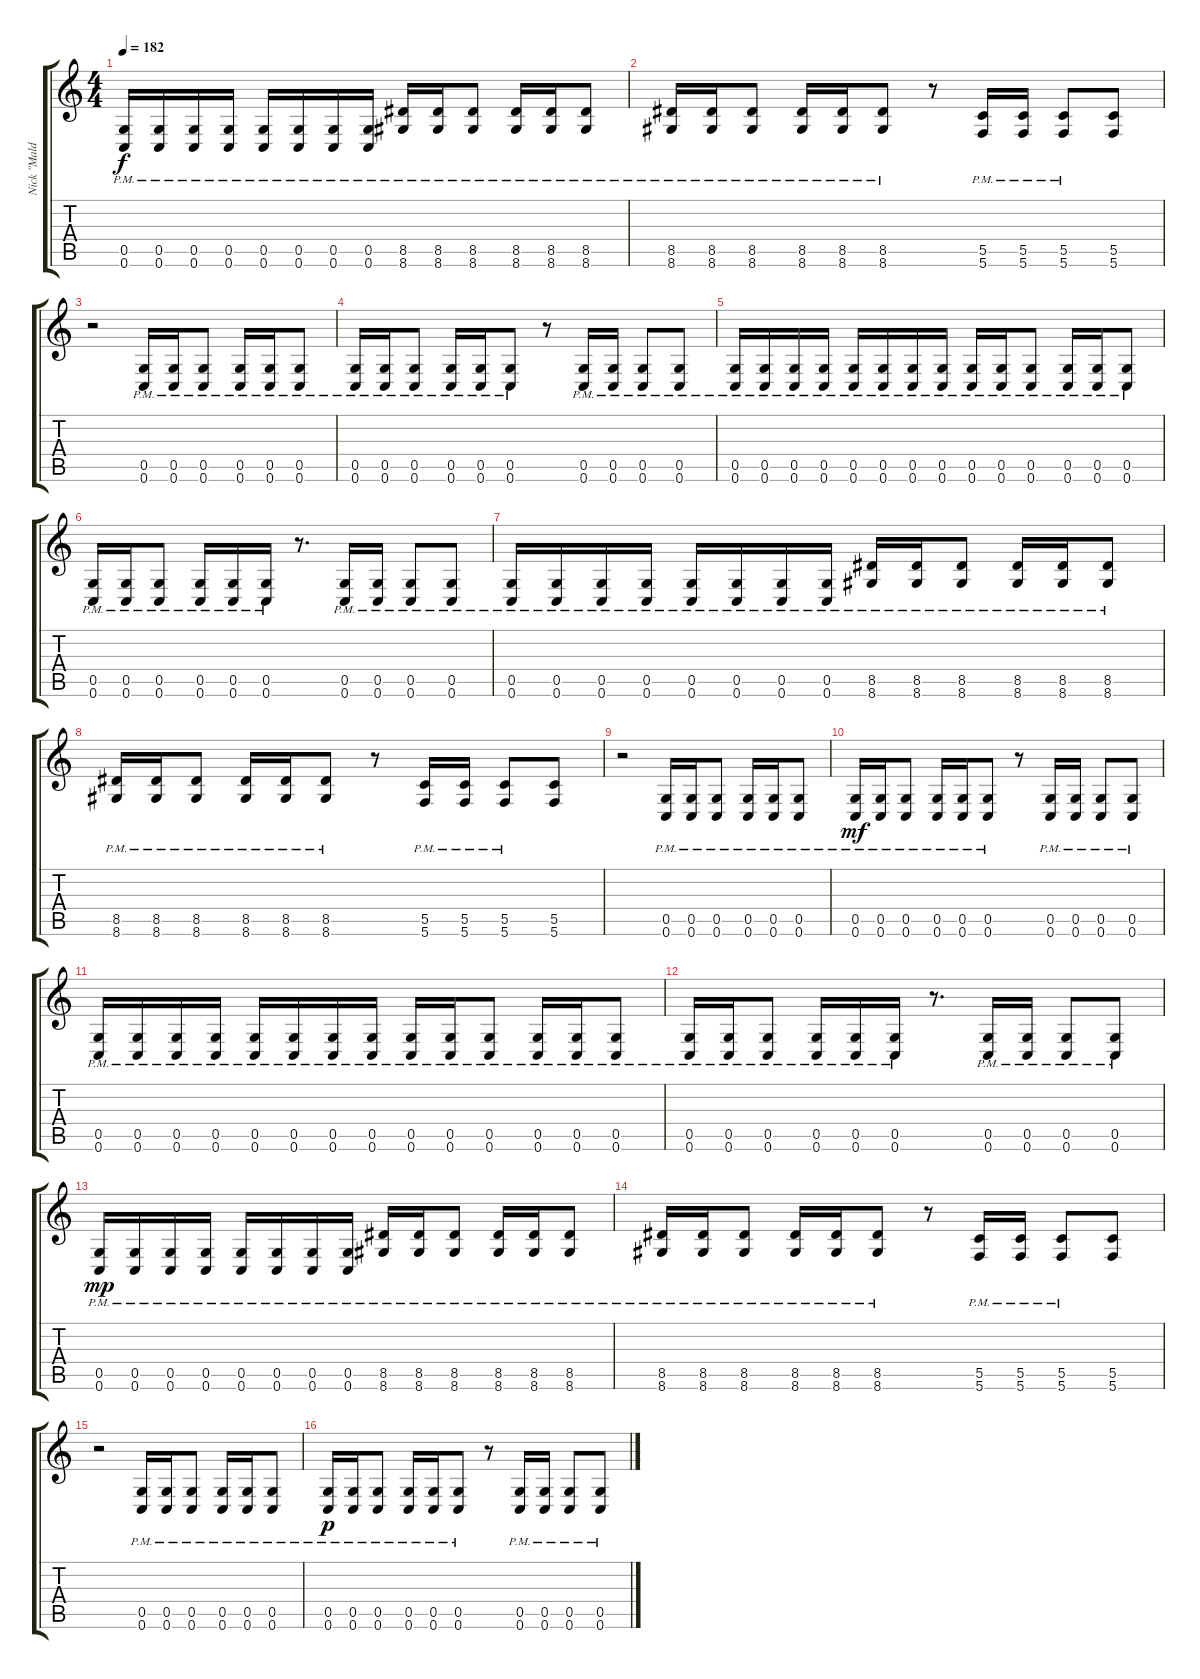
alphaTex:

\track ("Nick \"Maldy\" Maldonado" "Nick \"Mald") {instrument overdrivenguitar}
\staff {score tabs}
\tuning (D4 A3 F3 C3 G2 C2) {hide}
\ts (4 4)
\tempo 182
\clef g2
\ks c
(0.5{pm} 0.6{pm}).16{dy f} (0.5{pm} 0.6{pm}).16 (0.5{pm} 0.6{pm}).16 (0.5{pm} 0.6{pm}).16 (0.5{pm} 0.6{pm}).16 (0.5{pm} 0.6{pm}).16 (0.5{pm} 0.6{pm}).16 (0.5{pm} 0.6{pm}).16 (8.5{pm} 8.6{pm}).16 (8.5{pm} 8.6{pm}).16 (8.5{pm} 8.6{pm}).8 (8.5{pm} 8.6{pm}).16 (8.5{pm} 8.6{pm}).16 (8.5{pm} 8.6{pm}).8 |
(8.5{pm} 8.6{pm}).16 (8.5{pm} 8.6{pm}).16 (8.5{pm} 8.6{pm}).8 (8.5{pm} 8.6{pm}).16 (8.5{pm} 8.6{pm}).16 (8.5{pm} 8.6{pm}).8 r.8 (5.5{pm} 5.6{pm}).16 (5.5{pm} 5.6{pm}).16 (5.5{pm} 5.6{pm}).8 (5.5 5.6).8 |
r.2 (0.5{pm} 0.6{pm}).16 (0.5{pm} 0.6{pm}).16 (0.5{pm} 0.6{pm}).8 (0.5{pm} 0.6{pm}).16 (0.5{pm} 0.6{pm}).16 (0.5{pm} 0.6{pm}).8 |
(0.5{pm} 0.6{pm}).16 (0.5{pm} 0.6{pm}).16 (0.5{pm} 0.6{pm}).8 (0.5{pm} 0.6{pm}).16 (0.5{pm} 0.6{pm}).16 (0.5{pm} 0.6{pm}).8 r.8 (0.5{pm} 0.6{pm}).16 (0.5{pm} 0.6{pm}).16 (0.5{pm} 0.6{pm}).8 (0.5{pm} 0.6{pm}).8 |
(0.5{pm} 0.6{pm}).16 (0.5{pm} 0.6{pm}).16 (0.5{pm} 0.6{pm}).16 (0.5{pm} 0.6{pm}).16 (0.5{pm} 0.6{pm}).16 (0.5{pm} 0.6{pm}).16 (0.5{pm} 0.6{pm}).16 (0.5{pm} 0.6{pm}).16 (0.5{pm} 0.6{pm}).16 (0.5{pm} 0.6{pm}).16 (0.5{pm} 0.6{pm}).8 (0.5{pm} 0.6{pm}).16 (0.5{pm} 0.6{pm}).16 (0.5{pm} 0.6{pm}).8 |
(0.5{pm} 0.6{pm}).16 (0.5{pm} 0.6{pm}).16 (0.5{pm} 0.6{pm}).8 (0.5{pm} 0.6{pm}).16 (0.5{pm} 0.6{pm}).16 (0.5{pm} 0.6{pm}).16 r.8{d} (0.5{pm} 0.6{pm}).16 (0.5{pm} 0.6{pm}).16 (0.5{pm} 0.6{pm}).8 (0.5{pm} 0.6{pm}).8 |
(0.5{pm} 0.6{pm}).16 (0.5{pm} 0.6{pm}).16 (0.5{pm} 0.6{pm}).16 (0.5{pm} 0.6{pm}).16 (0.5{pm} 0.6{pm}).16 (0.5{pm} 0.6{pm}).16 (0.5{pm} 0.6{pm}).16 (0.5{pm} 0.6{pm}).16 (8.5{pm} 8.6{pm}).16 (8.5{pm} 8.6{pm}).16 (8.5{pm} 8.6{pm}).8 (8.5{pm} 8.6{pm}).16 (8.5{pm} 8.6{pm}).16 (8.5{pm} 8.6{pm}).8 |
(8.5{pm} 8.6{pm}).16 (8.5{pm} 8.6{pm}).16 (8.5{pm} 8.6{pm}).8 (8.5{pm} 8.6{pm}).16 (8.5{pm} 8.6{pm}).16 (8.5{pm} 8.6{pm}).8 r.8 (5.5{pm} 5.6{pm}).16 (5.5{pm} 5.6{pm}).16 (5.5{pm} 5.6{pm}).8 (5.5 5.6).8 |
r.2 (0.5{pm} 0.6{pm}).16 (0.5{pm} 0.6{pm}).16 (0.5{pm} 0.6{pm}).8 (0.5{pm} 0.6{pm}).16 (0.5{pm} 0.6{pm}).16 (0.5{pm} 0.6{pm}).8 |
(0.5{pm} 0.6{pm}).16{dy mf} (0.5{pm} 0.6{pm}).16 (0.5{pm} 0.6{pm}).8 (0.5{pm} 0.6{pm}).16 (0.5{pm} 0.6{pm}).16 (0.5{pm} 0.6{pm}).8 r.8 (0.5{pm} 0.6{pm}).16 (0.5{pm} 0.6{pm}).16 (0.5{pm} 0.6{pm}).8 (0.5{pm} 0.6{pm}).8 |
(0.5{pm} 0.6{pm}).16 (0.5{pm} 0.6{pm}).16 (0.5{pm} 0.6{pm}).16 (0.5{pm} 0.6{pm}).16 (0.5{pm} 0.6{pm}).16 (0.5{pm} 0.6{pm}).16 (0.5{pm} 0.6{pm}).16 (0.5{pm} 0.6{pm}).16 (0.5{pm} 0.6{pm}).16 (0.5{pm} 0.6{pm}).16 (0.5{pm} 0.6{pm}).8 (0.5{pm} 0.6{pm}).16 (0.5{pm} 0.6{pm}).16 (0.5{pm} 0.6{pm}).8 |
(0.5{pm} 0.6{pm}).16 (0.5{pm} 0.6{pm}).16 (0.5{pm} 0.6{pm}).8 (0.5{pm} 0.6{pm}).16 (0.5{pm} 0.6{pm}).16 (0.5{pm} 0.6{pm}).16 r.8{d} (0.5{pm} 0.6{pm}).16 (0.5{pm} 0.6{pm}).16 (0.5{pm} 0.6{pm}).8 (0.5{pm} 0.6{pm}).8 |
(0.5{pm} 0.6{pm}).16{dy mp} (0.5{pm} 0.6{pm}).16 (0.5{pm} 0.6{pm}).16 (0.5{pm} 0.6{pm}).16 (0.5{pm} 0.6{pm}).16 (0.5{pm} 0.6{pm}).16 (0.5{pm} 0.6{pm}).16 (0.5{pm} 0.6{pm}).16 (8.5{pm} 8.6{pm}).16 (8.5{pm} 8.6{pm}).16 (8.5{pm} 8.6{pm}).8 (8.5{pm} 8.6{pm}).16 (8.5{pm} 8.6{pm}).16 (8.5{pm} 8.6{pm}).8 |
(8.5{pm} 8.6{pm}).16 (8.5{pm} 8.6{pm}).16 (8.5{pm} 8.6{pm}).8 (8.5{pm} 8.6{pm}).16 (8.5{pm} 8.6{pm}).16 (8.5{pm} 8.6{pm}).8 r.8 (5.5{pm} 5.6{pm}).16 (5.5{pm} 5.6{pm}).16 (5.5{pm} 5.6{pm}).8 (5.5 5.6).8 |
r.2 (0.5{pm} 0.6{pm}).16 (0.5{pm} 0.6{pm}).16 (0.5{pm} 0.6{pm}).8 (0.5{pm} 0.6{pm}).16 (0.5{pm} 0.6{pm}).16 (0.5{pm} 0.6{pm}).8 |
(0.5{pm} 0.6{pm}).16{dy p} (0.5{pm} 0.6{pm}).16 (0.5{pm} 0.6{pm}).8 (0.5{pm} 0.6{pm}).16 (0.5{pm} 0.6{pm}).16 (0.5{pm} 0.6{pm}).8 r.8 (0.5{pm} 0.6{pm}).16 (0.5{pm} 0.6{pm}).16 (0.5{pm} 0.6{pm}).8 (0.5{pm} 0.6{pm}).8
